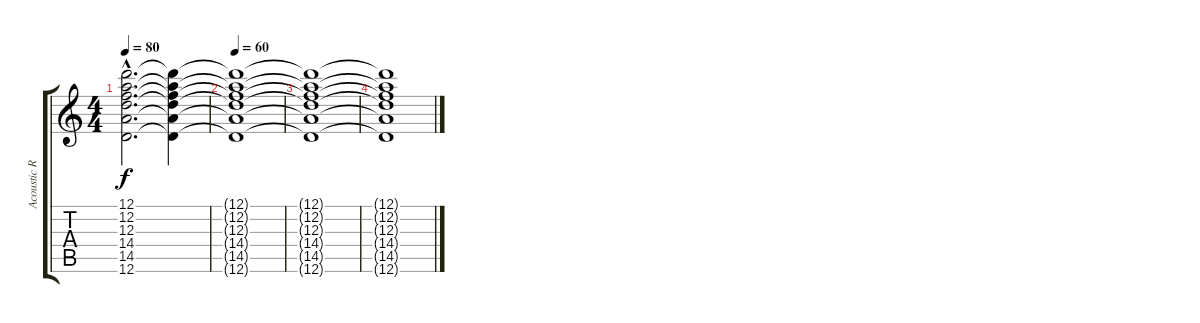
\track ("Acoustic Rhytm" "Acoustic R") {instrument acousticguitarsteel}
\staff {score tabs}
\tuning (D4 A3 F3 C3 G2 D2) {hide}
\ts (4 4)
\tempo 80
\clef g2
\ks c
(12.1{hac t} 12.2{hac t} 12.3{hac t} 14.4{hac t} 14.5{hac t} 12.6{hac t}).2{d dy f} (12.1{t} 12.2{t} 12.3{t} 14.4{t} 14.5{t} 12.6{t}).4 |
\tempo 60
(12.1{t} 12.2{t} 12.3{t} 14.4{t} 14.5{t} 12.6{t}).1 |
(12.1{t} 12.2{t} 12.3{t} 14.4{t} 14.5{t} 12.6{t}).1{volume 0} |
(12.1{t} 12.2{t} 12.3{t} 14.4{t} 14.5{t} 12.6{t}).1
